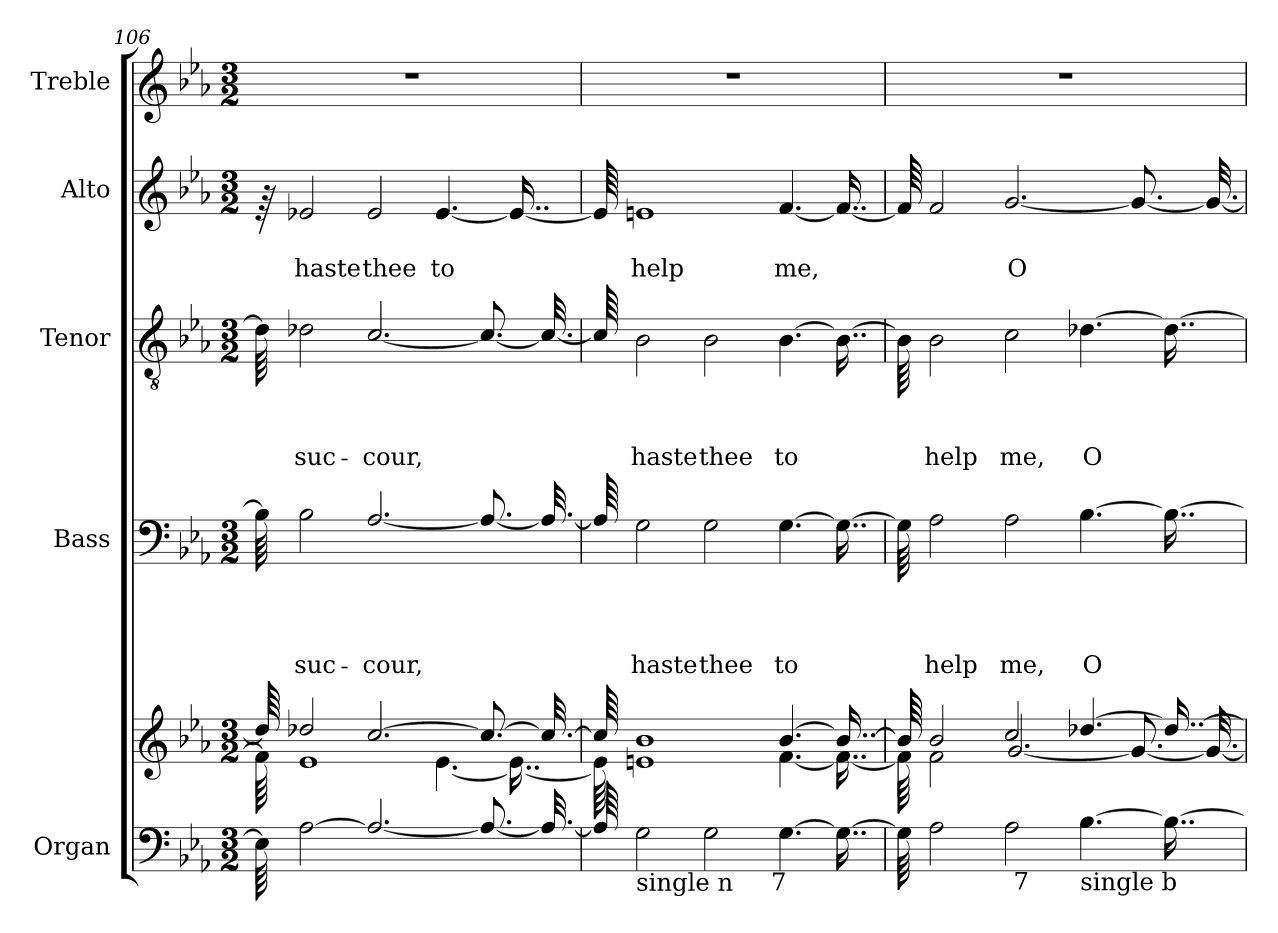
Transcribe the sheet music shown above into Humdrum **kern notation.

**kern	**kern	**kern	**text	**text	**text	**text	**kern	**text	**text	**text	**kern	**text	**text	**kern
*part5	*part5	*part4	*part4	*part4	*part4	*part4	*part3	*part3	*part3	*part3	*part2	*part2	*part2	*part1
*staff6	*staff5	*staff4	*staff4	*staff4	*staff4	*staff4	*staff3	*staff3	*staff3	*staff3	*staff2	*staff2	*staff2	*staff1
*I"Organ	*	*I"Bass	*	*	*	*	*I"Tenor	*	*	*	*I"Alto	*	*	*I"Treble
*	*	*I'B	*	*	*	*	*I'T	*	*	*	*I'A	*	*	*I'Tr
*clefF4	*clefG2	*clefF4	*	*	*	*	*clefGv2	*	*	*	*clefG2	*	*	*clefG2
*k[b-e-a-]	*k[b-e-a-]	*k[b-e-a-]	*	*	*	*	*k[b-e-a-]	*	*	*	*k[b-e-a-]	*	*	*k[b-e-a-]
*E-:	*E-:	*E-:	*	*	*	*	*E-:	*	*	*	*E-:	*	*	*E-:
*M3/2	*M3/2	*M3/2	*	*	*	*	*M3/2	*	*	*	*M3/2	*	*	*M3/2
=106	=106	=106	=106	=106	=106	=106	=106	=106	=106	=106	=106	=106	=106	=106
*	*^	*	*	*	*	*	*	*	*	*	*	*	*	*
64E-\]	64dd-/]	64f\]	64B-\]	.	.	.	.	64d-\]	.	.	.	64rf	.	.	1.r
!	!	!	!	!	!	!	!LO:LY:b	!	!	!	!LO:LY:b	!	!	!LO:LY:b	!
[>2A-<\	2dd-/	1e-	2B-\	.	.	.	suc-	2d-X\	.	.	suc-	2e-X/	.	haste	.
!	!	!	!	!	!	!	!LO:LY:b	!	!	!	!LO:LY:b	!	!	!LO:LY:b	!
2.A-/_	[<2.cc/	.	[<2.A-/	.	.	.	-cour,	[<2.c/	.	.	-cour,	2e-/	.	thee	.
!	!	!	!	!	!	!	!	!	!	!	!	!	!	!LO:LY:b	!
.	.	[>4.e-\	.	.	.	.	.	.	.	.	.	[<4.e-/	.	to	.
8.A-/_	8.cc/_	.	8.A-/_	.	.	.	.	8.c/_	.	.	.	.	.	.	.
.	.	16..e-\_	.	.	.	.	.	.	.	.	.	16..e-/_	.	.	.
32.A-/_	32.cc/_	.	32.A-/_	.	.	.	.	32.c/_	.	.	.	.	.	.	.
!!LO:PB:g=z
=107	=107	=107	=107	=107	=107	=107	=107	=107	=107	=107	=107	=107	=107	=107	=107
*^	*	*	*	*	*	*	*	*	*	*	*	*	*	*	*
64A-/]	1ryy	64cc/]	64e-\]	64A-/]	.	.	.	.	64c/]	.	.	.	64e-/]	.	.	1.r
!LO:TX:b:t=single n	!	!	!	!	!	!	!	!	!	!	!	!	!	!	!	!
!	!	!	!	!	!	!	!	!LO:LY:b	!	!	!	!LO:LY:b	!	!	!LO:LY:b	!
2G\	.	1en	1b-	2G\	.	.	.	haste	2B-\	.	.	haste	1en	.	help	.
!	!	!	!	!	!	!	!	!LO:LY:b	!	!	!	!LO:LY:b	!	!	!	!
2G\	.	.	.	2G\	.	.	.	thee	2B-\	.	.	thee	.	.	.	.
!	!LO:TX:b:t=7	!	!	!	!	!	!	!	!	!	!	!	!	!	!	!
.	2ryy	.	.	.	.	.	.	.	.	.	.	.	.	.	.	.
!	!	!	!	!	!	!	!	!LO:LY:b	!	!	!	!LO:LY:b	!	!	!LO:LY:b	!
[>4.G\	.	[>4.b-/	[<4.f\	[>4.G\	.	.	.	to	[>4.B-\	.	.	to	[<4.f/	.	me,	.
16..G\_	.	16..b-/_	16..f\_	16..G\_	.	.	.	.	16..B-\_	.	.	.	16..f/_	.	.	.
=108	=108	=108	=108	=108	=108	=108	=108	=108	=108	=108	=108	=108	=108	=108	=108	=108
64G\]	2ryy	64b-/]	64f\]	64G\]	.	.	.	.	64B-\]	.	.	.	64f/]	.	.	1.r
!	!	!	!	!	!	!	!	!LO:LY:b	!	!	!	!LO:LY:b	!	!	!	!
2A-\	.	2b-/	2f\	2A-\	.	.	.	help	2B-\	.	.	help	2f/	.	.	.
.	32ryy	.	.	.	.	.	.	.	.	.	.	.	.	.	.	.
!	!	!	!	!	!	!	!	!LO:LY:b	!	!	!	!LO:LY:b	!	!	!LO:LY:b	!
2A-\	.	2cc/	[<2.g/	2A-\	.	.	.	me,	2c\	.	.	me,	[<2.g/	.	O	.
!	!LO:TX:b:t=7	!	!	!	!	!	!	!	!	!	!	!	!	!	!	!
.	2ryy	.	.	.	.	.	.	.	.	.	.	.	.	.	.	.
!LO:TX:b:t=single b	!	!	!	!	!	!	!	!	!	!	!	!	!	!	!	!
!	!	!	!	!	!	!	!	!LO:LY:b	!	!	!	!LO:LY:b	!	!	!	!
[>4.B-\	.	[<4.dd-X/	.	[>4.B-\	.	.	.	O	[>4.d-X\	.	.	O	.	.	.	.
.	4...ryy	.	.	.	.	.	.	.	.	.	.	.	.	.	.	.
.	.	.	8.g/_	.	.	.	.	.	.	.	.	.	8.g/_	.	.	.
16..B-\_	.	16..dd-/_	.	16..B-\_	.	.	.	.	16..d-\_	.	.	.	.	.	.	.
.	.	.	32.g/_	.	.	.	.	.	.	.	.	.	32.g/_	.	.	.
*v	*v	*	*	*	*	*	*	*	*	*	*	*	*	*	*	*
*	*v	*v	*	*	*	*	*	*	*	*	*	*	*	*	*
=	=	=	=	=	=	=	=	=	=	=	=	=	=	=
*-	*-	*-	*-	*-	*-	*-	*-	*-	*-	*-	*-	*-	*-	*-
